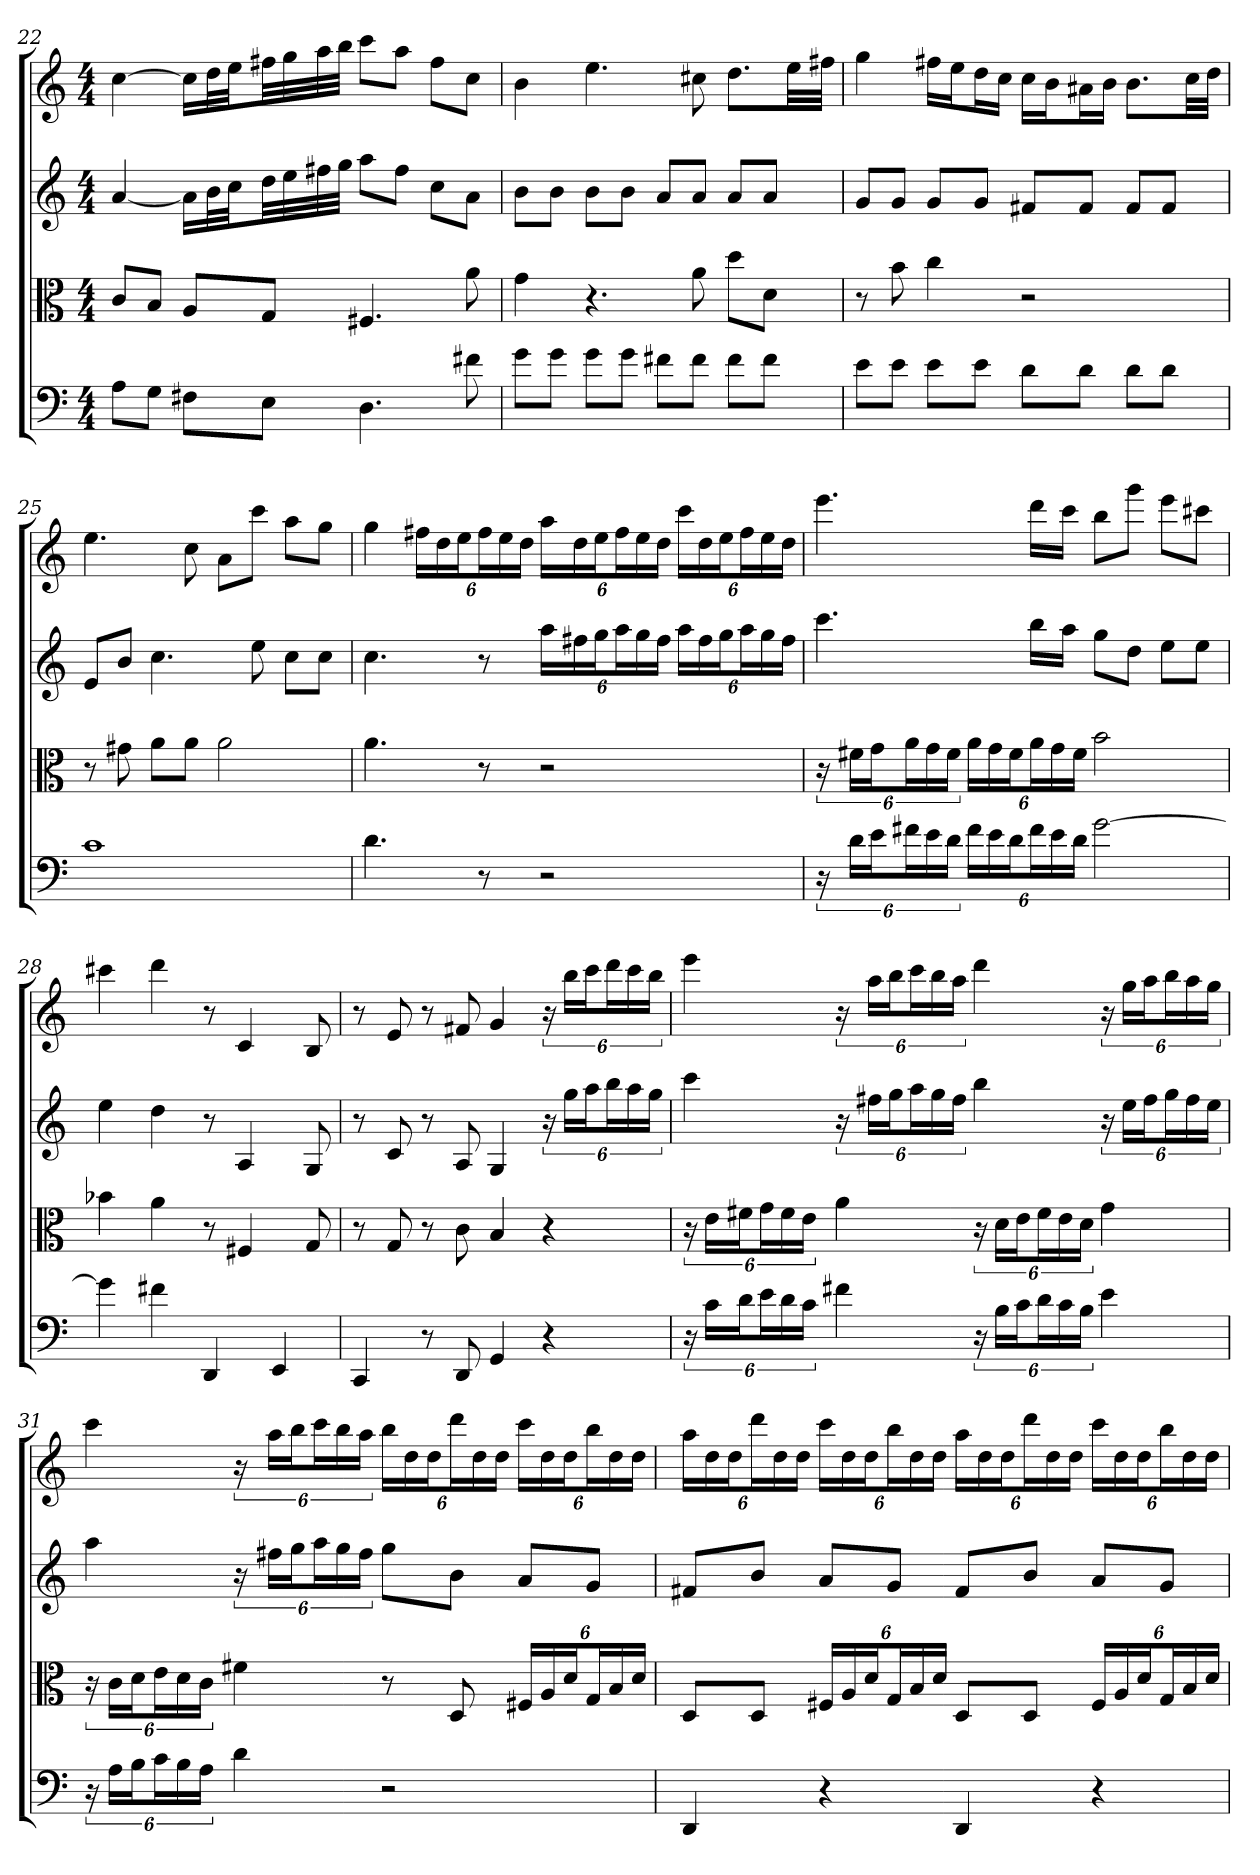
**kern	**kern	**kern	**kern
*part4	*part3	*part2	*part1
*staff4	*staff3	*staff2	*staff1
*clefF4	*clefC3	*	*
*k[]	*k[]	*k[]	*k[]
*C:	*C:	*C:	*C:
*M4/4	*M4/4	*M4/4	*M4/4
=22	=22	=22	=22
8A\L	8c/L	[4a	[4cc
8G\J	8B/J	.	.
8F#X\L	8A/L	16aLL]	16ccLL]
.	.	32bL	32ddL
.	.	32ccJJ	32eeJJ
8E\J	8G/J	32ddLL	32ff#XLL
.	.	32ee	32gg
.	.	32ff#X	32aa
.	.	32ggJJJ	32bbJJJ
4.D	4.F#X	8aaL	8cccL
.	.	8ff#J	8aaJ
.	.	8ccL	8ff#L
8f#X	8a	8aJ	8ccJ
=23	=23	=23	=23
8g\L	4g	8bL	4b
8g\J	.	8bJ	.
8g\L	4.r	8bL	4.ee
8g\J	.	8bJ	.
8f#X\L	.	8aL	.
8f#\J	8a	8aJ	8cc#X
8f#\L	8dd\L	8aL	8.ddL
8f#\J	8d\J	8aJ	.
.	.	.	32eeLL
.	.	.	32ff#XJJJ
=24	=24	=24	=24
8e\L	8r	8gL	4gg
8e\J	8b	8gJ	.
8e\L	4cc	8gL	16ff#XLL
.	.	.	16eeJ
8e\J	.	8gJ	16ddL
.	.	.	16ccJJ
8d\L	2r	8f#XL	16ccLL
.	.	.	16bJ
8d\J	.	8f#J	16a#XL
.	.	.	16bJJ
8d\L	.	8f#L	8.bL
8d\J	.	8f#J	.
.	.	.	32ccLL
.	.	.	32ddJJJ
=25	=25	=25	=25
1c	8r	8eL	4.ee
.	8g#X	8bJ	.
.	8a\L	4.cc	.
.	8a\J	.	8cc
.	2a	.	8aL
.	.	8ee	8cccJ
.	.	8ccL	8aaL
.	.	8ccJ	8ggJ
=26	=26	=26	=26
4.d	4.a	4.cc	4gg
.	.	.	24ff#XLL
.	.	.	24dd
.	.	.	24eeJ
8r	8r	8r	24ff#L
.	.	.	24ee
.	.	.	24ddJJ
2r	2r	24aaLL	24aaLL
.	.	24ff#X	24dd
.	.	24ggJ	24eeJ
.	.	24aaL	24ff#L
.	.	24gg	24ee
.	.	24ff#JJ	24ddJJ
.	.	24aaLL	24cccLL
.	.	24ff#	24dd
.	.	24ggJ	24eeJ
.	.	24aaL	24ff#L
.	.	24gg	24ee
.	.	24ff#JJ	24ddJJ
=27	=27	=27	=27
24r	24r	4.ccc	4.eee
24d\LL	24f#X\LL	.	.
24e\J	24g\J	.	.
24f#X\L	24a\L	.	.
24e\	24g\	.	.
24d\JJ	24f#\JJ	.	.
24f#\LL	24a\LL	.	.
24e\	24g\	.	.
24d\J	24f#\J	.	.
24f#\L	24a\L	16bbLL	16dddLL
24e\	24g\	.	.
.	.	16aaJJ	16cccJJ
24d\JJ	24f#\JJ	.	.
[2g	2b	8ggL	8bbL
.	.	8ddJ	8gggJ
.	.	8eeL	8eeeL
.	.	8eeJ	8ccc#XJ
=28	=28	=28	=28
4g]	4b-X	4ee	4ccc#X
4f#X	4a	4dd	4ddd
4DD	8r	8r	8r
.	4F#X	4A	4c
4EE	.	.	.
.	8G	8G	8B
=29	=29	=29	=29
4CC	8r	8r	8r
.	8G	8c	8e
8r	8r	8r	8r
8DD	8c	8A	8f#X
4GG	4B	4G	4g
4r	4r	24r	24r
.	.	24ggLL	24bbLL
.	.	24aaJ	24cccJ
.	.	24bbL	24dddL
.	.	24aa	24ccc
.	.	24ggJJ	24bbJJ
=30	=30	=30	=30
24r	24r	4ccc	4eee
24c\LL	24e\LL	.	.
24d\J	24f#X\J	.	.
24e\L	24g\L	.	.
24d\	24f#\	.	.
24c\JJ	24e\JJ	.	.
4f#X	4a	24r	24r
.	.	24ff#XLL	24aaLL
.	.	24ggJ	24bbJ
.	.	24aaL	24cccL
.	.	24gg	24bb
.	.	24ff#JJ	24aaJJ
24r	24r	4bb	4ddd
24B\LL	24d\LL	.	.
24c\J	24e\J	.	.
24d\L	24f#\L	.	.
24c\	24e\	.	.
24B\JJ	24d\JJ	.	.
4e	4g	24r	24r
.	.	24eeLL	24ggLL
.	.	24ff#J	24aaJ
.	.	24ggL	24bbL
.	.	24ff#	24aa
.	.	24eeJJ	24ggJJ
=31	=31	=31	=31
24r	24r	4aa	4ccc
24A\LL	24c\LL	.	.
24B\J	24d\J	.	.
24c\L	24e\L	.	.
24B\	24d\	.	.
24A\JJ	24c\JJ	.	.
4d	4f#X	24r	24r
.	.	24ff#XLL	24aaLL
.	.	24ggJ	24bbJ
.	.	24aaL	24cccL
.	.	24gg	24bb
.	.	24ff#JJ	24aaJJ
2r	8r	8ggL	24bbLL
.	.	.	24dd
.	.	.	24ddJ
.	8D	8bJ	24dddL
.	.	.	24dd
.	.	.	24ddJJ
.	24F#X/LL	8aL	24cccLL
.	24A/	.	24dd
.	24d/J	.	24ddJ
.	24G/L	8gJ	24bbL
.	24B/	.	24dd
.	24d/JJ	.	24ddJJ
=32	=32	=32	=32
4DD	8D/L	8f#XL	24aaLL
.	.	.	24dd
.	.	.	24ddJ
.	8D/J	8bJ	24dddL
.	.	.	24dd
.	.	.	24ddJJ
4r	24F#X/LL	8aL	24cccLL
.	24A/	.	24dd
.	24d/J	.	24ddJ
.	24G/L	8gJ	24bbL
.	24B/	.	24dd
.	24d/JJ	.	24ddJJ
4DD	8D/L	8f#L	24aaLL
.	.	.	24dd
.	.	.	24ddJ
.	8D/J	8bJ	24dddL
.	.	.	24dd
.	.	.	24ddJJ
4r	24F#/LL	8aL	24cccLL
.	24A/	.	24dd
.	24d/J	.	24ddJ
.	24G/L	8gJ	24bbL
.	24B/	.	24dd
.	24d/JJ	.	24ddJJ
=	=	=	=
*-	*-	*-	*-
